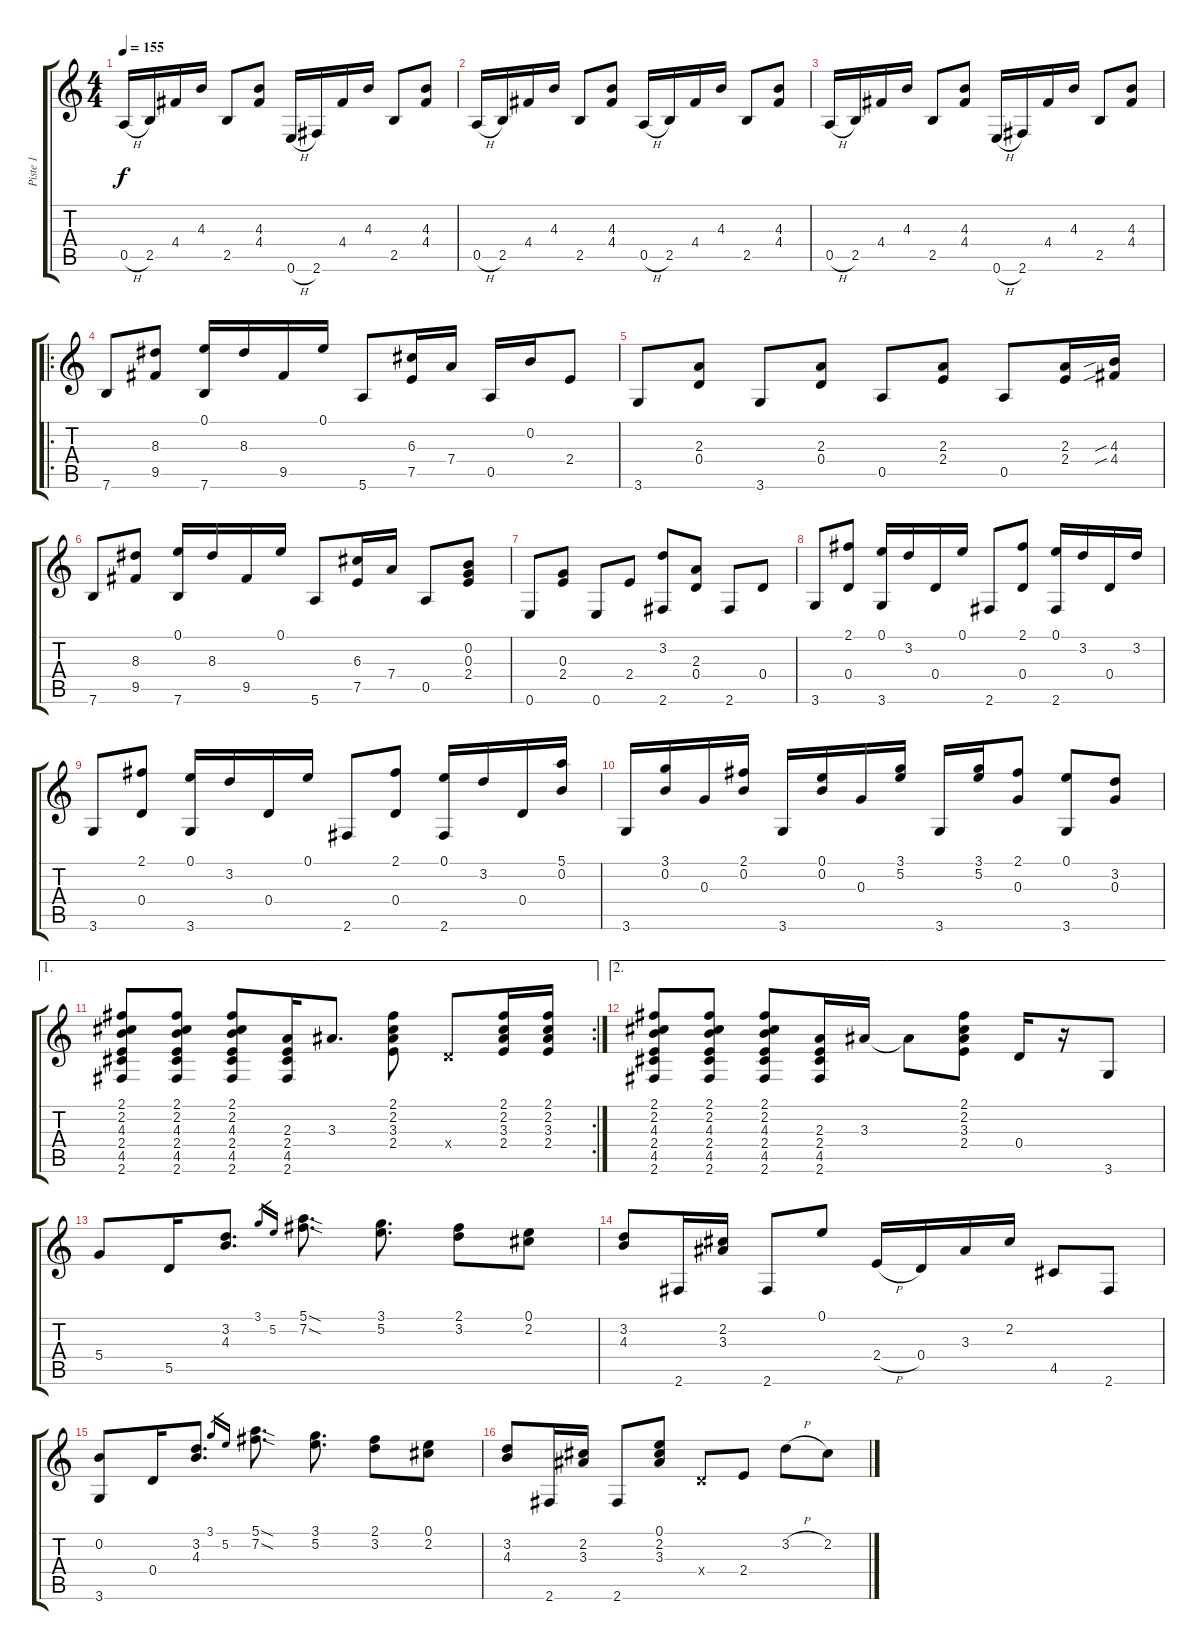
\track ("Piste 1" "Piste 1") {instrument acousticguitarsteel}
\staff {score tabs}
\tuning (E4 B3 G3 D3 A2 E2) {hide}
\ts (4 4)
\tempo 155
\clef g2
\ks c
0.5{h}.16{dy f} 2.5.16 4.4.16 4.3.16 2.5.8 (4.3 4.4).8 0.6{h}.16 2.6.16 4.4.16 4.3.16 2.5.8 (4.3 4.4).8 |
0.5{h}.16 2.5.16 4.4.16 4.3.16 2.5.8 (4.3 4.4).8 0.5{h}.16 2.5.16 4.4.16 4.3.16 2.5.8 (4.3 4.4).8 |
0.5{h}.16 2.5.16 4.4.16 4.3.16 2.5.8 (4.3 4.4).8 0.6{h}.16 2.6.16 4.4.16 4.3.16 2.5.8 (4.3 4.4).8 |
\ro
7.6.8 (8.3 9.5).8 (0.1 7.6).16 8.3.16 9.5.16 0.1.16 5.6.8 (6.3 7.5).16 7.4.16 0.5.16 0.2.16 2.4.8 |
3.6.8 (2.3 0.4).8 3.6.8 (2.3 0.4).8 0.5.8 (2.3 2.4).8 0.5.8 (2.3 2.4).16 (4.3{sib} 4.4{sib}).16 |
7.6.8 (8.3 9.5).8 (0.1 7.6).16 8.3.16 9.5.16 0.1.16 5.6.8 (6.3 7.5).16 7.4.16 0.5.8 (0.2 0.3 2.4).8 |
0.6.8 (0.3 2.4).8 0.6.8 2.4.8 (3.2 2.6).8 (2.3 0.4).8 2.6.8 0.4.8 |
3.6.8 (2.1 0.4).8 (0.1 3.6).16 3.2.16 0.4.16 0.1.16 2.6.8 (2.1 0.4).8 (0.1 2.6).16 3.2.16 0.4.16 3.2.16 |
3.6.8 (2.1 0.4).8 (0.1 3.6).16 3.2.16 0.4.16 0.1.16 2.6.8 (2.1 0.4).8 (0.1 2.6).16 3.2.16 0.4.16 (5.1 0.2).16 |
3.6.16 (3.1 0.2).16 0.3.16 (2.1 0.2).16 3.6.16 (0.1 0.2).16 0.3.16 (3.1 5.2).16 3.6.16 (3.1 5.2).16 (2.1 0.3).8 (0.1 3.6).8 (3.2 0.3).8 |
\ae 1
\rc 2
(2.1 2.2 4.3 2.4 4.5 2.6).8 (2.1 2.2 4.3 2.4 4.5 2.6).8 (2.1 2.2 4.3 2.4 4.5 2.6).8 (2.3 2.4 4.5 2.6).16 3.3.8{d} (2.1 2.2 3.3 2.4).8 0.4{x}.8 (2.1 2.2 3.3 2.4).16 (2.1 2.2 3.3 2.4).16 |
\ae 2
(2.1 2.2 4.3 2.4 4.5 2.6).8 (2.1 2.2 4.3 2.4 4.5 2.6).8 (2.1 2.2 4.3 2.4 4.5 2.6).8 (2.3 2.4 4.5 2.6).16 3.3.16 3.3{t}.8 (2.1 2.2 3.3 2.4).8 0.4.16 r.16 3.6.8 |
5.4.8 5.5.16 (3.2 4.3).8{d} 3.1.16{gr} 5.2.16{gr} (5.1{sod} 7.2{sod}).8{d} (3.1 5.2).8{d} (2.1 3.2).8 (0.1 2.2).8 |
(3.2 4.3).8 2.6.16 (2.2 3.3).16 2.6.8 0.1.8 2.4{h}.16 0.4.16 3.3.16 2.2.16 4.5.8 2.6.8 |
(0.2 3.6).8 0.4.16 (3.2 4.3).8{d} 3.1.16{gr} 5.2.16{gr} (5.1{sod} 7.2{sod}).8{d} (3.1 5.2).8{d} (2.1 3.2).8 (0.1 2.2).8 |
(3.2 4.3).8 2.6.16 (2.2 3.3).16 2.6.8 (0.1 2.2 3.3).8 0.4{x}.8 2.4.8 3.2{h}.8 2.2.8
